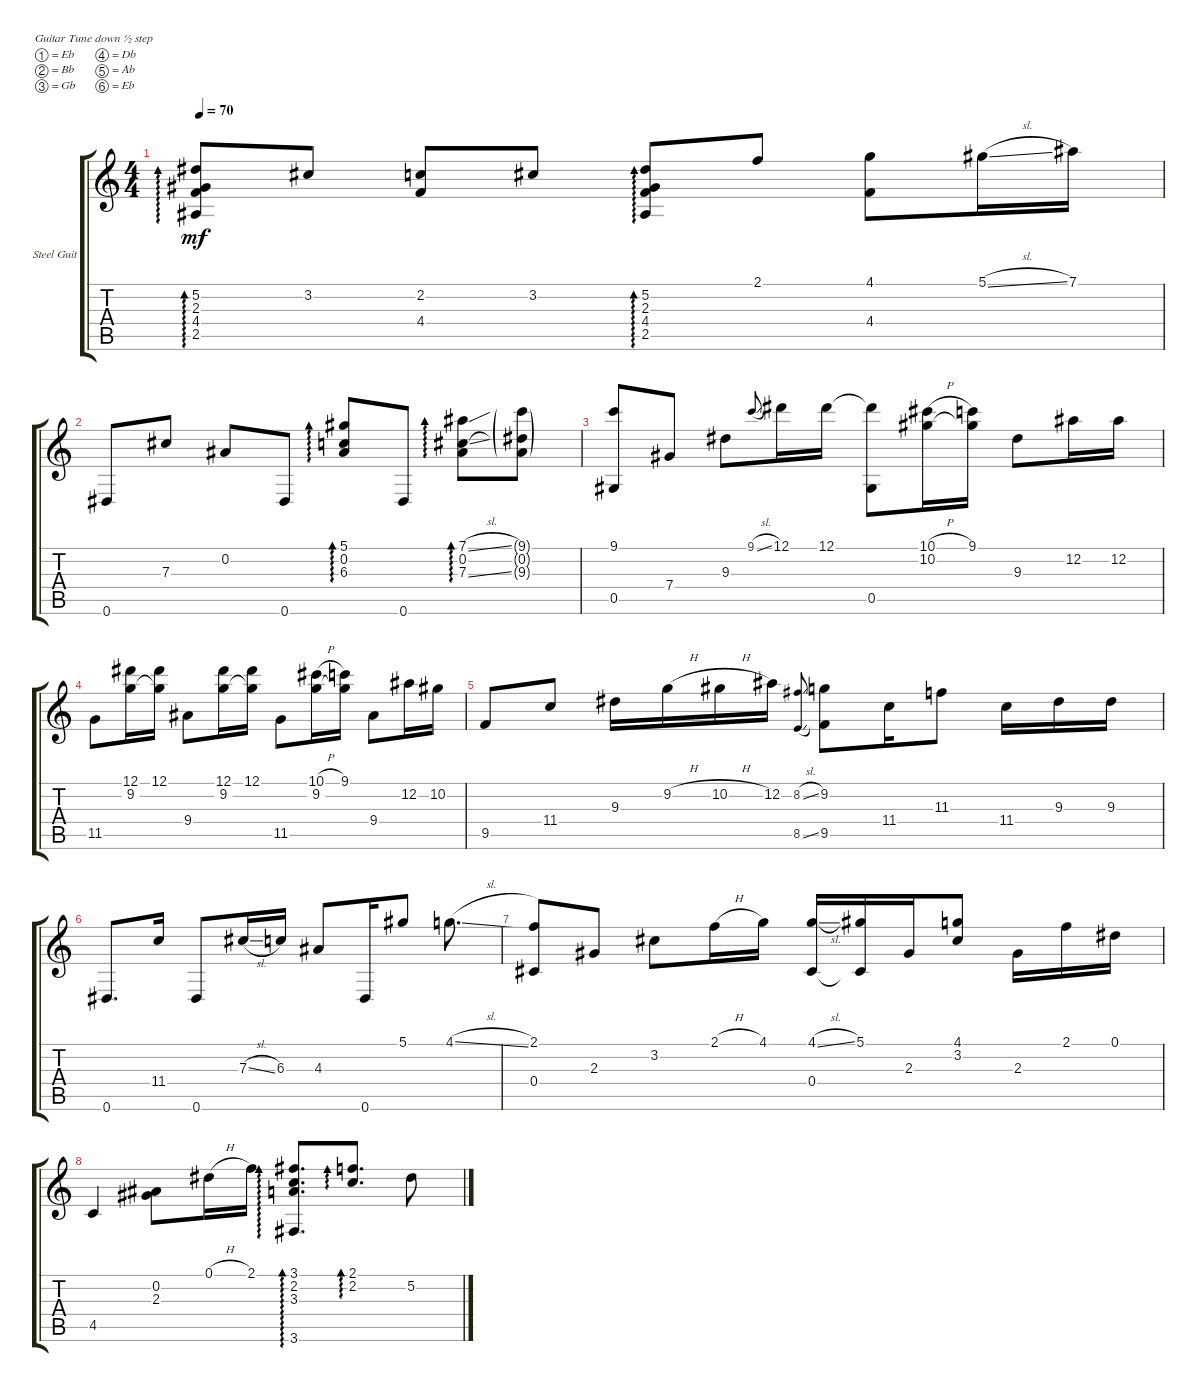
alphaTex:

\defaultSystemsLayout 4
\bracketExtendMode groupsimilarinstruments
\firstSystemTrackNameOrientation horizontal
\otherSystemsTrackNameOrientation horizontal
\track ("Steel Guitar" "Steel Guit") {instrument acousticguitarsteel}
\staff {score tabs}
\tuning (Eb4 Bb3 Gb3 Db3 Ab2 Eb2)
\ts (4 4)
\tempo 70
\clef g2
\ks c
(2.5 4.4 2.3 5.2).8{ad 0 dy mf} 3.2.8 (2.2 4.4).8 3.2.8 (2.5 4.4 2.3 5.2).8{ad 0} 2.1.8 (4.1 4.4).8 5.1{sl}.16 7.1.16 |
0.6.8 7.3.8 0.2.8 0.6.8 (5.1 6.3 0.2).8{ad 0} 0.6.8 (7.1{sl} 0.2 7.3{sl}).8{ad 0} (9.1{g} 0.2{g} 9.3{g}).8 |
(9.1 0.5).8 7.4.8 9.3.8 9.1{sl}.8{gr onbeat} 12.1.16 12.1.16 (0.5 12.1{t}).8 (10.1{h} 10.2).16 (9.1 10.2{t}).16 9.3.8 12.2.16 12.2.16 |
11.5.8 (9.2 12.1).16 (12.1 9.2{t}).16 9.4.8 (9.2 12.1).16 (12.1 9.2{t}).16 11.5.8 (10.1{h} 9.2).16 (9.1 9.2{t}).16 9.4.8 12.2.16 10.2.16 |
9.5.8 11.4.8 9.3.16 9.2{h}.16 10.2{h}.16 12.2.16 (8.2{sl} 8.5{sl}).8{gr onbeat} (9.2 9.5).8 11.4.16 11.3.8 11.4.16 9.3.16 9.3.16 |
0.6.8{d} 11.4.16 0.6.8 7.3{sl}.16 6.3.16 4.3.8 0.6.16 5.1.8 4.1{sl}.8{d} |
(2.1 0.4).8 2.3.8 3.2.8 2.1{h}.16 4.1.16 (4.1{sl} 0.4).16 (5.1 0.4{t}).16 2.3.16 (3.2 4.1).8 2.3.16 2.1.16 0.1.16 |
4.5.4 (0.2 2.3).8 0.1{h}.16 2.1.16 (3.1 2.2 3.3 3.6).8{d ad 0} (2.1 2.2).8{d ad 0} 5.2.8
